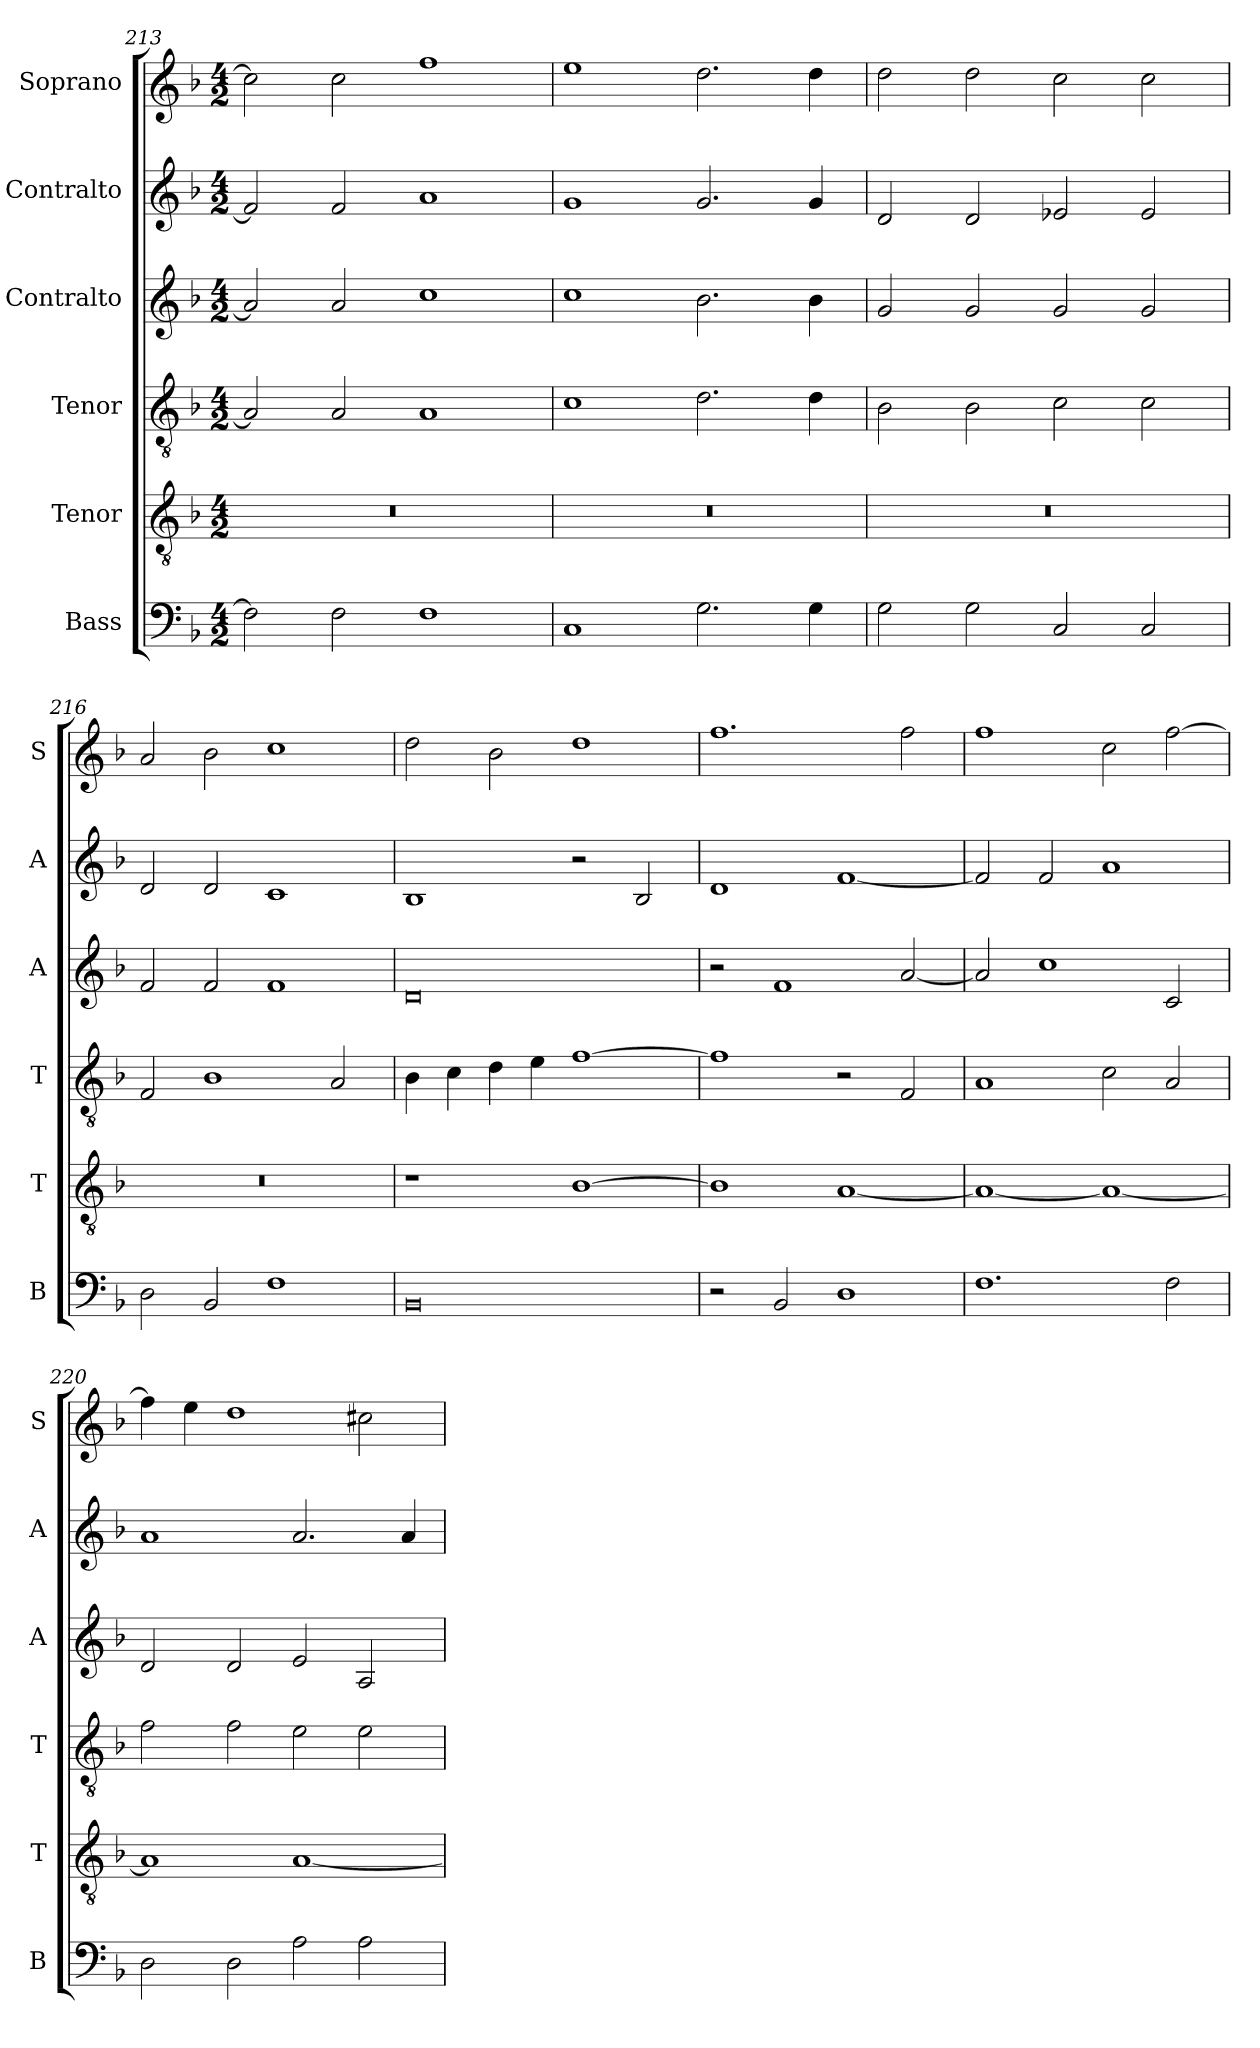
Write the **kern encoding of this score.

**kern	**kern	**kern	**kern	**kern	**kern
*part6	*part5	*part4	*part3	*part2	*part1
*staff6	*staff5	*staff4	*staff3	*staff2	*staff1
*I"Bass	*I"Tenor	*I"Tenor	*I"Contralto	*I"Contralto	*I"Soprano
*I'B	*I'T	*I'T	*I'A	*I'A	*I'S
*clefF4	*clefGv2	*clefGv2	*clefG2	*clefG2	*clefG2
*k[b-]	*k[b-]	*k[b-]	*k[b-]	*k[b-]	*k[b-]
*F:ion	*F:ion	*F:ion	*F:ion	*F:ion	*F:ion
*M4/2	*M4/2	*M4/2	*M4/2	*M4/2	*M4/2
=213	=213	=213	=213	=213	=213
2F]	0r	2A]	2a]	2f]	2cc]
2F	.	2A	2a	2f	2cc
1F	.	1A	1cc	1a	1ff
=214	=214	=214	=214	=214	=214
1C	0r	1c	1cc	1g	1ee
2.G	.	2.d	2.b-	2.g	2.dd
4G	.	4d	4b-	4g	4dd
=215	=215	=215	=215	=215	=215
2G	0r	2B-	2g	2d	2dd
2G	.	2B-	2g	2d	2dd
2C	.	2c	2g	2e-X	2cc
2C	.	2c	2g	2e-	2cc
=216	=216	=216	=216	=216	=216
2D	0r	2F	2f	2d	2a
2BB-	.	1B-	2f	2d	2b-
1F	.	.	1f	1c	1cc
.	.	2A	.	.	.
=217	=217	=217	=217	=217	=217
0BB-	1r	4B-	0d	1B-	2dd
.	.	4c	.	.	.
.	.	4d	.	.	2b-
.	.	4e	.	.	.
.	[1B-	[1f	.	2r	1dd
.	.	.	.	2B-	.
=218	=218	=218	=218	=218	=218
2r	1B-]	1f]	2r	1d	1.ff
2BB-	.	.	1f	.	.
1D	[1A	2r	.	[1f	.
.	.	2F	[2a	.	2ff
=219	=219	=219	=219	=219	=219
1.F	1A_	1A	2a]	2f]	1ff
.	.	.	1cc	2f	.
.	1A_	2c	.	1a	2cc
2F	.	2A	2c	.	[2ff
=220	=220	=220	=220	=220	=220
2D	1A]	2f	2d	1a	4ff]
.	.	.	.	.	4ee
2D	.	2f	2d	.	1dd
2A	[1A	2e	2e	2.a	.
2A	.	2e	2A	.	2cc#X
.	.	.	.	4a	.
=	=	=	=	=	=
*-	*-	*-	*-	*-	*-
